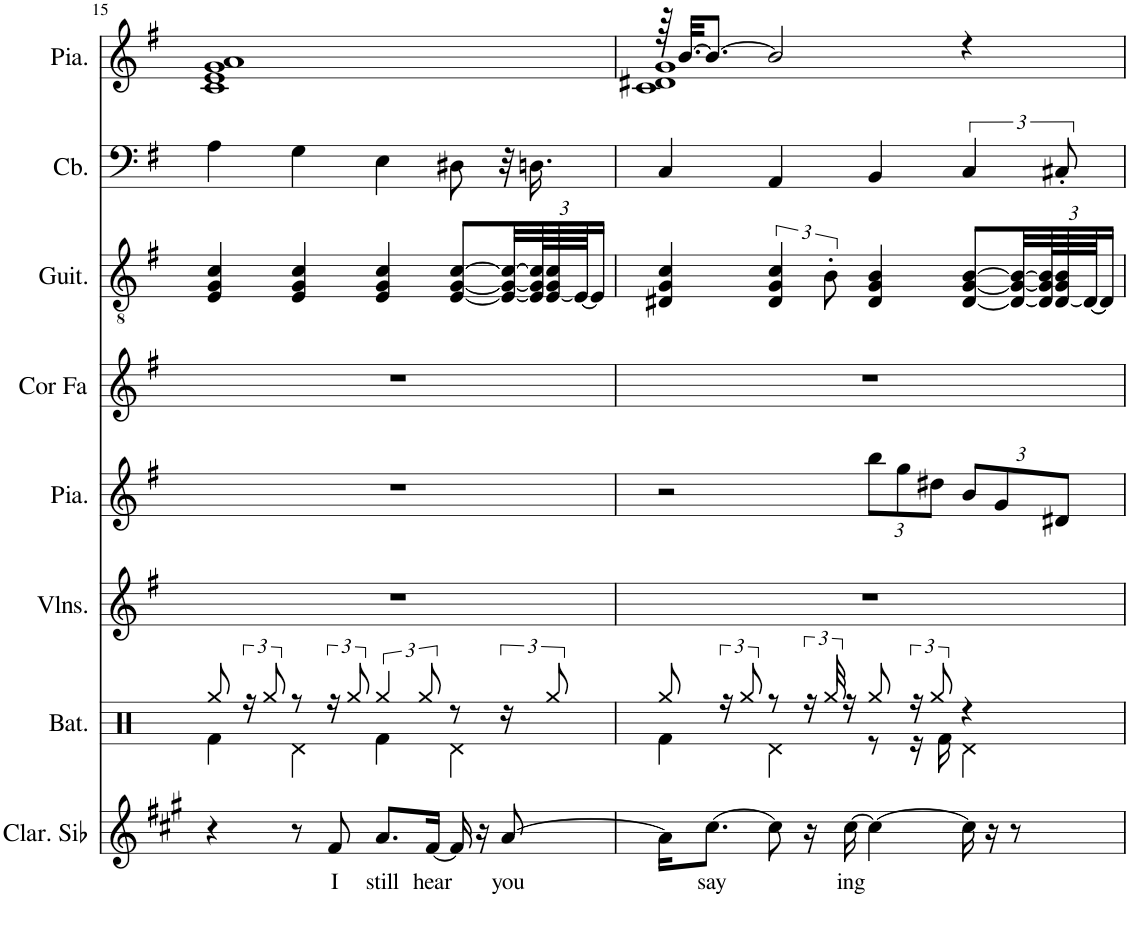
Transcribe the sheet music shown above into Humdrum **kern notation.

**kern	**text	**kern	**kern	**kern	**kern	**kern	**kern	**kern
*part8	*part8	*part7	*part6	*part5	*part4	*part3	*part2	*part1
*staff8	*staff8	*staff7	*staff6	*staff5	*staff4	*staff3	*staff2	*staff1
*I"Clarinette en Sib	*	*I"Batterie	*I"Violons	*I"Piano	*I"Cor en Fa	*I"Guitare acoustique	*I"Contrebasse	*I"Piano, Moonglow
*I'Clar. Sib	*	*I'Bat.	*I'Vlns.	*I'Pia.	*I'Cor Fa	*I'Guit.	*I'Cb.	*I'Pia.
!!LO:PB:g=z
*clefG2	*	*clefX	*clefG2	*clefG2	*clefG2	*clefGv2	*clefF4	*clefG2
*Trd1c2	*	*	*	*	*Trd4c7	*	*Trd7c12	*
*k[f#c#g#]	*	*k[]	*k[f#]	*k[f#]	*k[f#]	*k[f#]	*k[f#]	*k[f#]
*M4/4	*	*M4/4	*M4/4	*M4/4	*M4/4	*M4/4	*M4/4	*M4/4
=15	=15	=15	=15	=15	=15	=15	=15	=15
*	*	*^	*	*	*	*	*	*
4r	.	8Rgg/	4Rf\	1r	1r	1r	4E/ 4G/ 4c/	4A\	1c 1e 1g 1a
.	.	24r	.	.	.	.	.	.	.
.	.	12Rgg/	.	.	.	.	.	.	.
8r	.	8r	4Rd\	.	.	.	4E/ 4G/ 4c/	4G\	.
!	!LO:LY:b	!	!	!	!	!	!	!	!
8f#/	I	24r	.	.	.	.	.	.	.
.	.	12Rgg/	.	.	.	.	.	.	.
!	!LO:LY:b	!	!	!	!	!	!	!	!
8.a/L	still	6Rgg/	4Rf\	.	.	.	4E/ 4G/ 4c/	4E\	.
.	.	12Rgg/	.	.	.	.	.	.	.
!	!LO:LY:b	!	!	!	!	!	!	!	!
[16f#/Jk	hear	.	.	.	.	.	.	.	.
16f#/]	.	8r	4Rd\	.	.	.	[8E/ [8G/ [8c/L	8D#X\	.
16r	.	.	.	.	.	.	.	.	.
!	!LO:LY:b	!	!	!	!	!	!	!	!
[8a/	you	24r	.	.	.	.	32E/_ 32G/_ 32c/_LL	32r	.
*	*	*	*	*	*	*	*Xbrackettup	*	*
.	.	.	.	.	.	.	96E/] 96G/] 96c/]L	16.Dn\	.
.	.	12Rgg/	.	.	.	.	[96E/ 96G/ 96c/	.	.
.	.	.	.	.	.	.	96E/JJ_	.	.
.	.	.	.	.	.	.	16E/JJ]	.	.
=16	=16	=16	=16	=16	=16	=16	=16	=16	=16
*	*	*	*	*	*	*	*	*	*^
16a\KL]	.	8Rgg/	4Rf\	1r	2r	1r	4D#X/ 4G/ 4c/	4C/	64r	1c 1d#X 1g
.	.	.	.	.	.	.	.	.	[32.b/KKL	.
!	!LO:LY:b	!	!	!	!	!	!	!	!	!
[8.cc#\J	say	.	.	.	.	.	.	.	8.b/J_	.
.	.	24r	.	.	.	.	.	.	.	.
.	.	12Rgg/	.	.	.	.	.	.	.	.
*	*	*	*	*	*	*	*brackettup	*	*	*
8cc#\]	.	8r	4Rd\	.	.	.	6D#/ 6G/ 6c/	4AA/	2b/]	.
16r	.	24r	.	.	.	.	.	.	.	.
.	.	48Rgg/	.	.	.	.	12B'\	.	.	.
!	!LO:LY:b	!	!	!	!	!	!	!	!	!
[16cc#\	ing	16r	.	.	.	.	.	.	.	.
*	*	*	*	*	*Xbrackettup	*	*	*	*	*
4cc#\_	.	8Rgg/	8r	.	12bb\L	.	4D#/ 4G/ 4B/	4BB/	.	.
.	.	.	.	.	12gg\	.	.	.	.	.
.	.	24r	16r	.	.	.	.	.	.	.
.	.	12Rgg/	.	.	12dd#X\J	.	.	.	.	.
.	.	.	16Rf\	.	.	.	.	.	.	.
16cc#\]	.	4r	4Rd\	.	12b/L	.	[8D#/ [8G/ [8B/L	6C/	4r	.
16r	.	.	.	.	.	.	.	.	.	.
.	.	.	.	.	12g/	.	.	.	.	.
8r	.	.	.	.	.	.	32D#/_ 32G/_ 32B/_LL	.	.	.
*	*	*	*	*	*	*	*Xbrackettup	*	*	*
.	.	.	.	.	.	.	96D#/] 96G/] 96B/]L	.	.	.
.	.	.	.	.	12d#X/J	.	[96D#/ 96G/ 96B/	12C#X'/	.	.
.	.	.	.	.	.	.	96D#/JJ_	.	.	.
.	.	.	.	.	.	.	16D#/JJ]	.	.	.
*	*	*v	*v	*	*	*	*	*	*v	*v
=	=	=	=	=	=	=	=	=
*-	*-	*-	*-	*-	*-	*-	*-	*-
